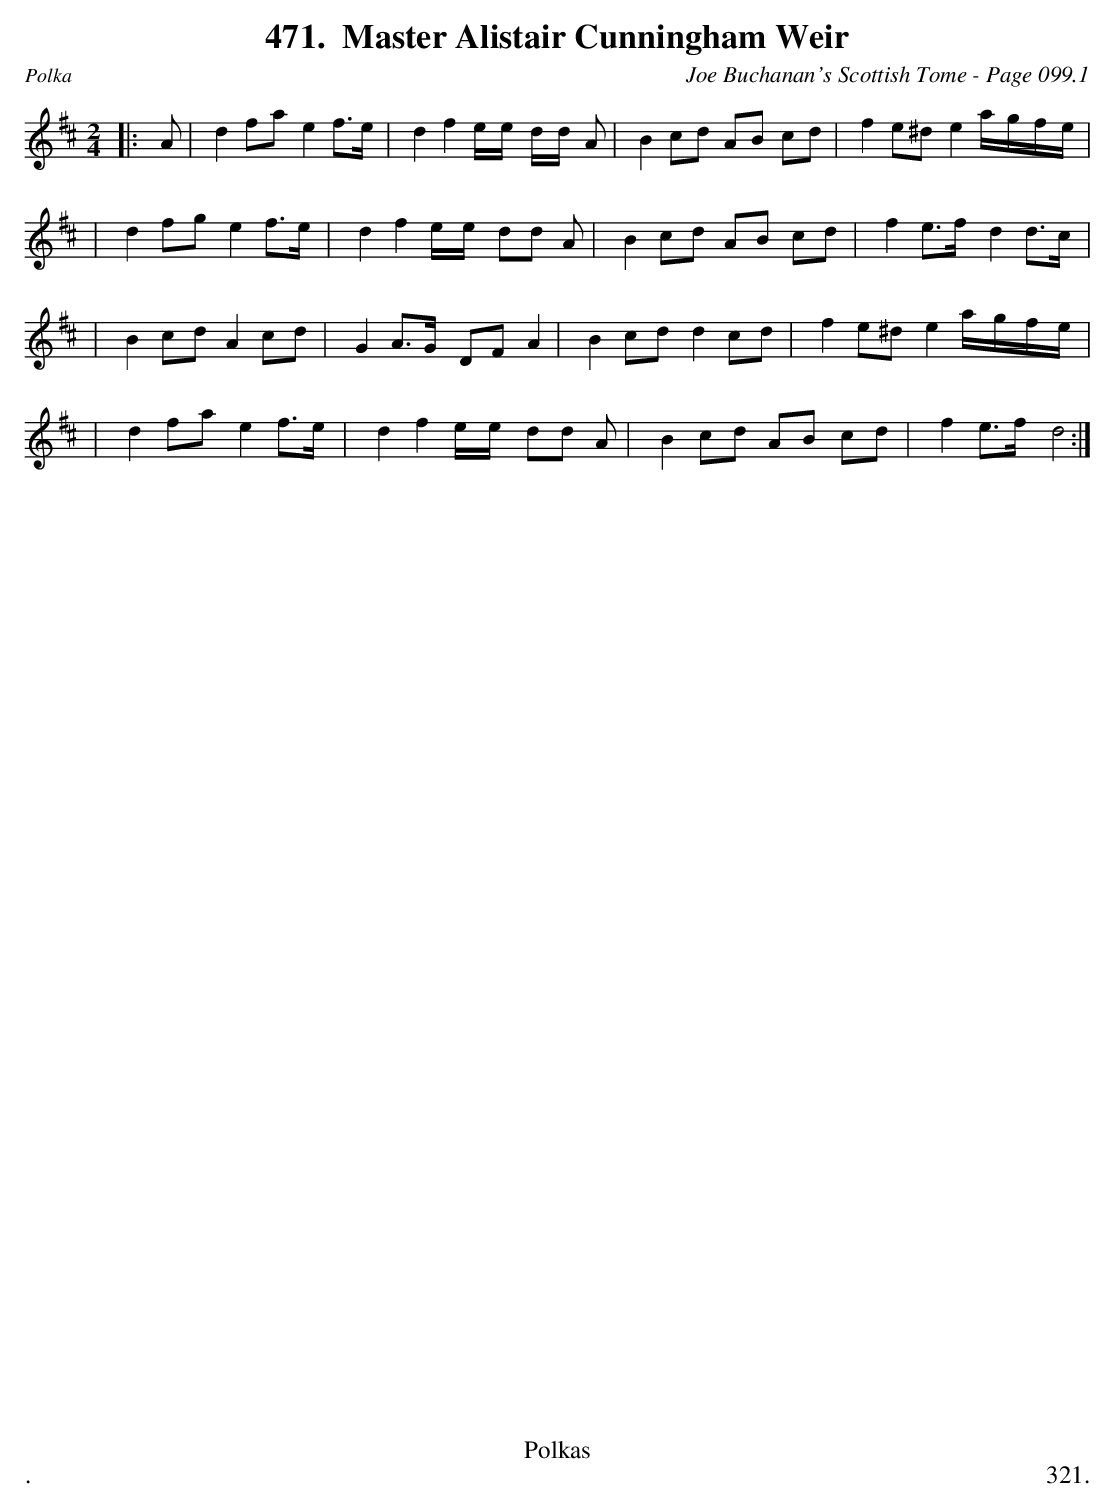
X:1
T:Master Alistair Cunningham Weir
C:Joe Buchanan's Scottish Tome - Page 099.1
L:1/8
M:2/4
K:D
|:A| d2fa e2f>e | d2 f2 e/e/ d/d/ A| B2cd AB cd | f2e^d e2a/g/f/e/ |
| d2fg e2f>e | d2f2 e/e/ dd A | B2 cd AB cd | f2 e>f d2 d>c |
| B2cd A2cd | G2A>G DF A2| B2cdd2 cd | f2e^d e2a/g/f/e/ |
| d2fa e2f>e| d2f2 e/e/ dd A| B2cd AB cd | f2 e>f d4 :|
